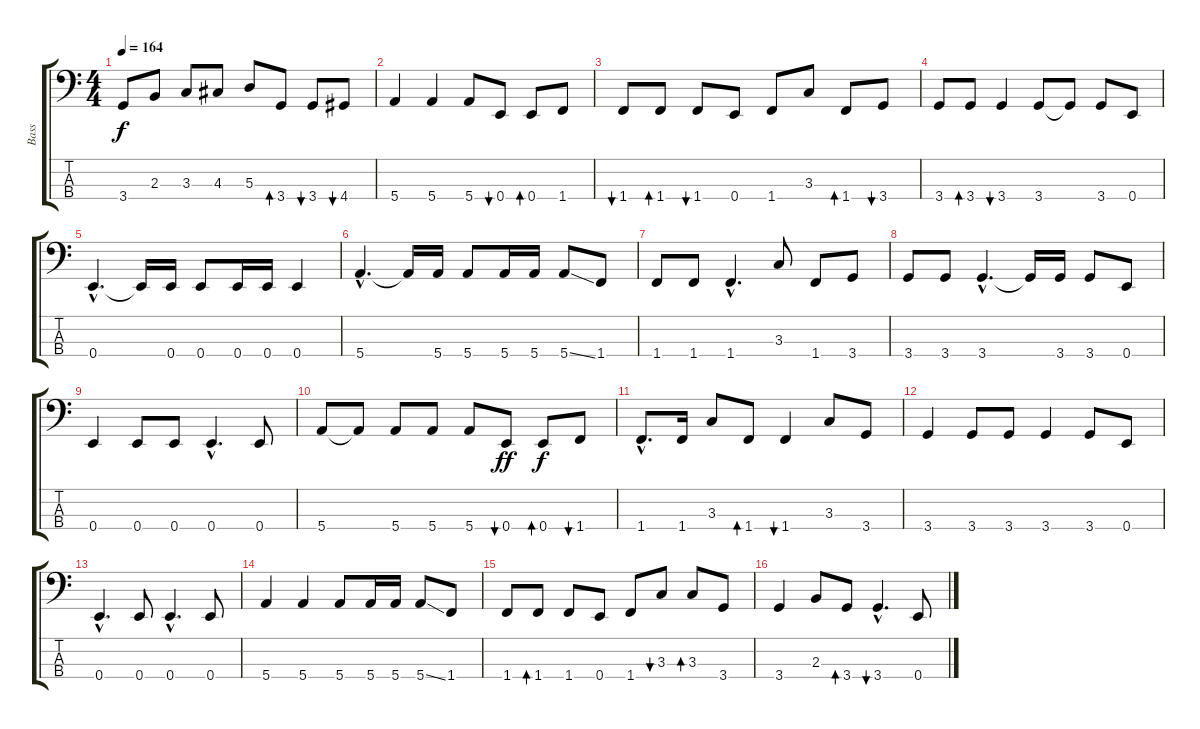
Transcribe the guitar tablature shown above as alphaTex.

\track ("Bass" "Bass") {instrument electricbasspick}
\staff {score tabs}
\tuning (G2 D2 A1 E1) {hide}
\ts (4 4)
\tempo 164
\clef f4
\ks c
3.4{t}.8{dy f} 2.3.8 3.3.8 4.3.8 5.3.8 3.4.8{bd 240} 3.4.8{bu 240} 4.4.8{bu 240} |
5.4.4 5.4.4 5.4.8 0.4.8{bu 240} 0.4.8{bd 240} 1.4.8 |
1.4.8{bu 240} 1.4.8{bd 240} 1.4.8{bu 240} 0.4.8 1.4.8 3.3.8 1.4.8{bd 240} 3.4.8{bu 240} |
3.4.8 3.4.8{bd 240} 3.4.4{bu 240} 3.4.8 3.4{t}.8 3.4.8 0.4.8 |
0.4{hac}.4{d} 0.4{t}.16 0.4.16 0.4.8 0.4.16 0.4.16 0.4.4 |
5.4{hac}.4{d} 5.4{t}.16 5.4.16 5.4.8 5.4.16 5.4.16 5.4{ss}.8 1.4.8 |
1.4.8 1.4.8 1.4{hac}.4{d} 3.3.8 1.4.8 3.4.8 |
3.4.8 3.4.8 3.4{hac}.4{d} 3.4{t}.16 3.4.16 3.4.8 0.4.8 |
0.4.4 0.4.8 0.4.8 0.4{hac}.4{d} 0.4.8 |
5.4.8 5.4{t}.8 5.4.8 5.4.8 5.4.8 0.4.8{bu 240 dy ff} 0.4.8{bd 240 dy f} 1.4.8{bu 240} |
1.4{hac}.8{d} 1.4.16 3.3.8 1.4.8{bd 240} 1.4.4{bu 240} 3.3.8 3.4.8 |
3.4.4 3.4.8 3.4.8 3.4.4 3.4.8 0.4.8 |
0.4{hac}.4{d} 0.4.8 0.4{hac}.4{d} 0.4.8 |
5.4.4 5.4.4 5.4.8 5.4.16 5.4.16 5.4{ss}.8 1.4.8 |
1.4.8 1.4.8{bd 240} 1.4.8 0.4.8 1.4.8 3.3.8{bu 240} 3.3.8{bd 240} 3.4.8 |
3.4.4 2.3.8 3.4.8{bd 240} 3.4{hac}.4{d bu 240} 0.4.8
